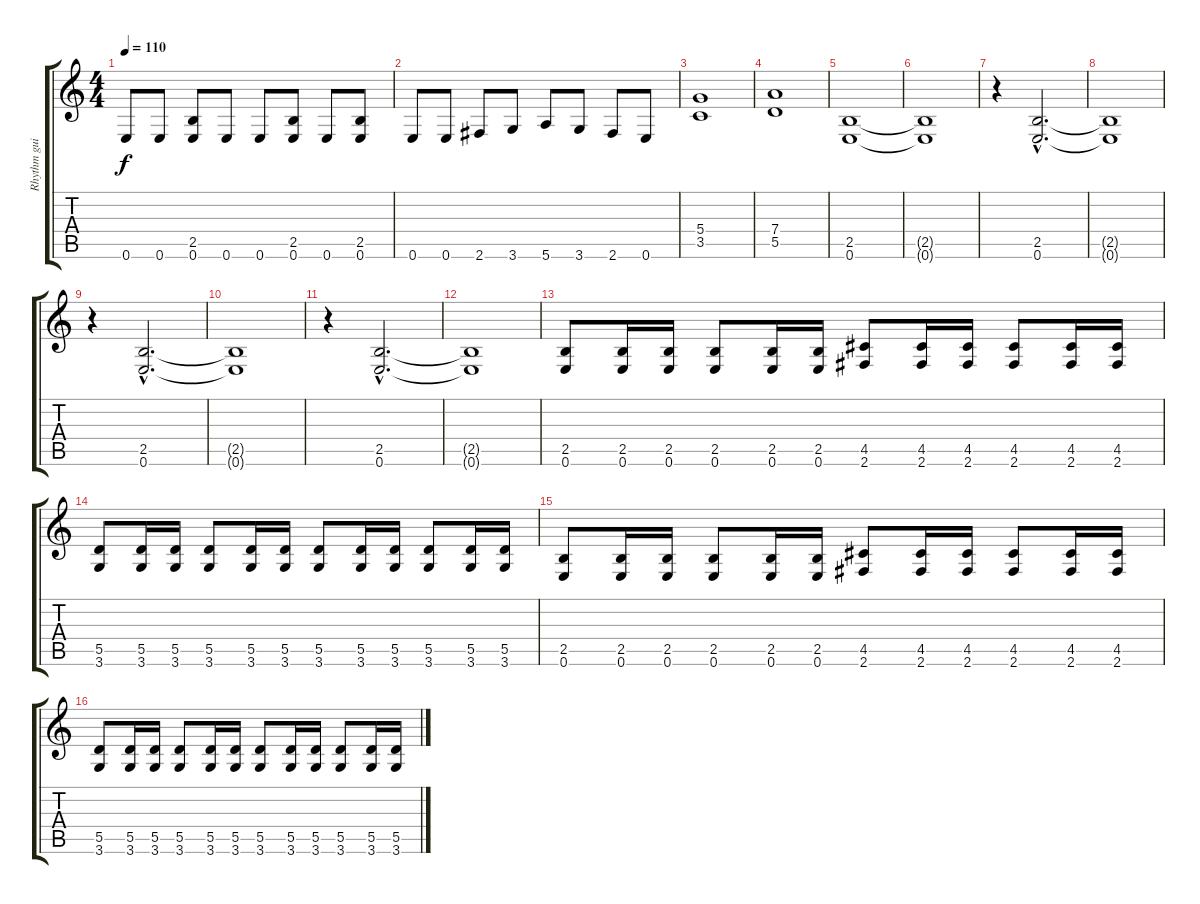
\track ("Rhythm guitar" "Rhythm gui") {instrument distortionguitar}
\staff {score tabs}
\tuning (E4 B3 G3 D3 A2 E2) {hide}
\ts (4 4)
\tempo 110
\clef g2
\ks c
0.6.8{dy f} 0.6.8 (2.5 0.6).8 0.6.8 0.6.8 (2.5 0.6).8 0.6.8 (2.5 0.6).8 |
0.6.8 0.6.8 2.6.8 3.6.8 5.6.8 3.6.8 2.6.8 0.6.8 |
(5.4 3.5).1 |
(7.4 5.5).1 |
(2.5 0.6).1 |
(2.5{t} 0.6{t}).1 |
r.4 (2.5{hac} 0.6{hac}).2{d} |
(2.5{t} 0.6{t}).1 |
r.4 (2.5{hac} 0.6{hac}).2{d} |
(2.5{t} 0.6{t}).1 |
r.4 (2.5{hac} 0.6{hac}).2{d} |
(2.5{t} 0.6{t}).1 |
(2.5 0.6).8 (2.5 0.6).16 (2.5 0.6).16 (2.5 0.6).8 (2.5 0.6).16 (2.5 0.6).16 (4.5 2.6).8 (4.5 2.6).16 (4.5 2.6).16 (4.5 2.6).8 (4.5 2.6).16 (4.5 2.6).16 |
(5.5 3.6).8 (5.5 3.6).16 (5.5 3.6).16 (5.5 3.6).8 (5.5 3.6).16 (5.5 3.6).16 (5.5 3.6).8 (5.5 3.6).16 (5.5 3.6).16 (5.5 3.6).8 (5.5 3.6).16 (5.5 3.6).16 |
(2.5 0.6).8 (2.5 0.6).16 (2.5 0.6).16 (2.5 0.6).8 (2.5 0.6).16 (2.5 0.6).16 (4.5 2.6).8 (4.5 2.6).16 (4.5 2.6).16 (4.5 2.6).8 (4.5 2.6).16 (4.5 2.6).16 |
(5.5 3.6).8 (5.5 3.6).16 (5.5 3.6).16 (5.5 3.6).8 (5.5 3.6).16 (5.5 3.6).16 (5.5 3.6).8 (5.5 3.6).16 (5.5 3.6).16 (5.5 3.6).8 (5.5 3.6).16 (5.5 3.6).16
